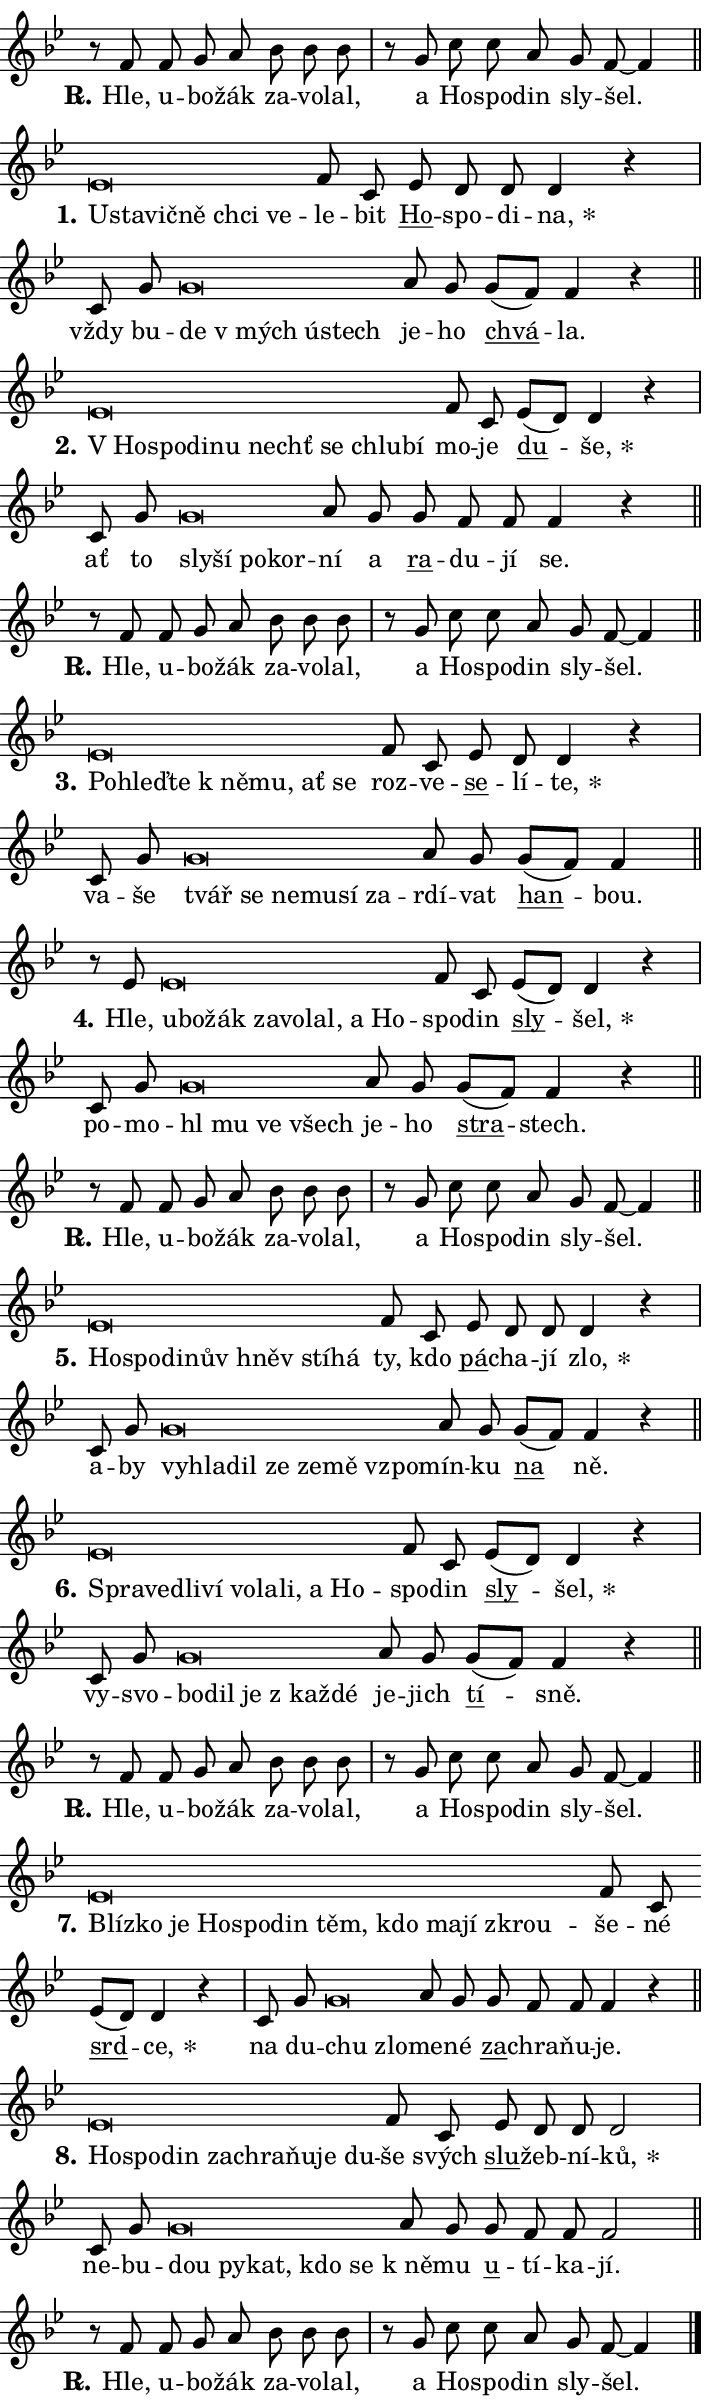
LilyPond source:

\version "2.24.0"
\header { tagline = "" }
\paper {
  indent = 0\cm
  top-margin = 0\cm
  right-margin = 0.13\cm % to fit lyric hyphens
  bottom-margin = 0\cm
  left-margin = 0\cm
  paper-width = 12\cm
  page-breaking = #ly:one-page-breaking
  system-system-spacing.basic-distance = #11
  score-system-spacing.basic-distance = #11
  ragged-last = ##f
}


%% Author: Thomas Morley
%% https://lists.gnu.org/archive/html/lilypond-user/2020-05/msg00002.html
#(define (line-position grob)
"Returns position of @var[grob} in current system:
   @code{'start}, if at first time-step
   @code{'end}, if at last time-step
   @code{'middle} otherwise
"
  (let* ((col (ly:item-get-column grob))
         (ln (ly:grob-object col 'left-neighbor))
         (rn (ly:grob-object col 'right-neighbor))
         (col-to-check-left (if (ly:grob? ln) ln col))
         (col-to-check-right (if (ly:grob? rn) rn col))
         (break-dir-left
           (and
             (ly:grob-property col-to-check-left 'non-musical #f)
             (ly:item-break-dir col-to-check-left)))
         (break-dir-right
           (and
             (ly:grob-property col-to-check-right 'non-musical #f)
             (ly:item-break-dir col-to-check-right))))
        (cond ((eqv? 1 break-dir-left) 'start)
              ((eqv? -1 break-dir-right) 'end)
              (else 'middle))))

#(define (tranparent-at-line-position vctor)
  (lambda (grob)
  "Relying on @code{line-position} select the relevant enry from @var{vctor}.
Used to determine transparency,"
    (case (line-position grob)
      ((end) (not (vector-ref vctor 0)))
      ((middle) (not (vector-ref vctor 1)))
      ((start) (not (vector-ref vctor 2))))))

noteHeadBreakVisibility =
#(define-music-function (break-visibility)(vector?)
"Makes @code{NoteHead}s transparent relying on @var{break-visibility}"
#{
  \override NoteHead.transparent =
    #(tranparent-at-line-position break-visibility)
#})

#(define delete-ledgers-for-transparent-note-heads
  (lambda (grob)
    "Reads whether a @code{NoteHead} is transparent.
If so this @code{NoteHead} is removed from @code{'note-heads} from
@var{grob}, which is supposed to be @code{LedgerLineSpanner}.
As a result ledgers are not printed for this @code{NoteHead}"
    (let* ((nhds-array (ly:grob-object grob 'note-heads))
           (nhds-list
             (if (ly:grob-array? nhds-array)
                 (ly:grob-array->list nhds-array)
                 '()))
           ;; Relies on the transparent-property being done before
           ;; Staff.LedgerLineSpanner.after-line-breaking is executed.
           ;; This is fragile ...
           (to-keep
             (remove
               (lambda (nhd)
                 (ly:grob-property nhd 'transparent #f))
               nhds-list)))
      ;; TODO find a better method to iterate over grob-arrays, similiar
      ;; to filter/remove etc for lists
      ;; For now rebuilt from scratch
      (set! (ly:grob-object grob 'note-heads)  '())
      (for-each
        (lambda (nhd)
          (ly:pointer-group-interface::add-grob grob 'note-heads nhd))
        to-keep))))

squashNotes = {
  \override NoteHead.X-extent = #'(-0.2 . 0.2)
  \override NoteHead.Y-extent = #'(-0.75 . 0)
  \override NoteHead.stencil =
    #(lambda (grob)
       (let ((pos (ly:grob-property grob 'staff-position)))
         (begin
           (if (< pos -7) (display "ERROR: Lower brevis then expected\n") (display ""))
           (if (<= pos -6) ly:text-interface::print ly:note-head::print))))
}
unSquashNotes = {
  \revert NoteHead.X-extent
  \revert NoteHead.Y-extent
  \revert NoteHead.stencil
}

hideNotes = \noteHeadBreakVisibility #begin-of-line-visible
unHideNotes = \noteHeadBreakVisibility #all-visible

% work-around for resetting accidentals
% https://lilypond.org/doc/v2.23/Documentation/notation/displaying-rhythms#unmetered-music
cadenzaMeasure = {
  \cadenzaOff
  \partial 1024 s1024
  \cadenzaOn
}

#(define-markup-command (accent layout props text) (markup?)
  "Underline accented syllable"
  (interpret-markup layout props
    #{\markup \override #'(offset . 4.3) \underline { #text }#}))

responsum = \markup \concat {
  "R" \hspace #-1.05 \path #0.1 #'((moveto 0 0.07) (lineto 0.9 0.8)) \hspace #0.05 "."
}

spaceSize = #0.6828661417322834 % exact space size for TeX Gyre Schola

\layout {
  \context {
    \Staff
    \remove "Time_signature_engraver"
    \override LedgerLineSpanner.after-line-breaking = #delete-ledgers-for-transparent-note-heads
  }
  \context {
    \Lyrics {
      \override LyricSpace.minimum-distance = \spaceSize
      \override LyricText.font-name = #"TeX Gyre Schola"
      \override LyricText.font-size = 1
      \override StanzaNumber.font-name = #"TeX Gyre Schola Bold"
      \override StanzaNumber.font-size = 1
    }
  }
  \context {
    \Score 
    \override NoteHead.text =
      #(lambda (grob) 
        (let ((pos (ly:grob-property grob 'staff-position)))
          #{\markup {
            \combine
              \halign #-0.55 \raise #(if (= pos -6) 0 0.5) \override #'(thickness . 2) \draw-line #'(3.2 . 0)
              \musicglyph "noteheads.sM1"
          }#}))
  }
}

% magnetic-lyrics.ily
%
%   written by
%     Jean Abou Samra <jean@abou-samra.fr>
%     Werner Lemberg <wl@gnu.org>
%
%   adapted by
%     Jiri Hon <jiri.hon@gmail.com>
%
% Version 2022-Apr-15

% https://www.mail-archive.com/lilypond-user@gnu.org/msg149350.html

#(define (Left_hyphen_pointer_engraver context)
   "Collect syllable-hyphen-syllable occurrences in lyrics and store
them in properties.  This engraver only looks to the left.  For
example, if the lyrics input is @code{foo -- bar}, it does the
following.

@itemize @bullet
@item
Set the @code{text} property of the @code{LyricHyphen} grob between
@q{foo} and @q{bar} to @code{foo}.

@item
Set the @code{left-hyphen} property of the @code{LyricText} grob with
text @q{foo} to the @code{LyricHyphen} grob between @q{foo} and
@q{bar}.
@end itemize

Use this auxiliary engraver in combination with the
@code{lyric-@/text::@/apply-@/magnetic-@/offset!} hook."
   (let ((hyphen #f)
         (text #f))
     (make-engraver
      (acknowledgers
       ((lyric-syllable-interface engraver grob source-engraver)
        (set! text grob)))
      (end-acknowledgers
       ((lyric-hyphen-interface engraver grob source-engraver)
        ;(when (not (grob::has-interface grob 'lyric-space-interface))
          (set! hyphen grob)));)
      ((stop-translation-timestep engraver)
       (when (and text hyphen)
         (ly:grob-set-object! text 'left-hyphen hyphen))
       (set! text #f)
       (set! hyphen #f)))))

#(define (lyric-text::apply-magnetic-offset! grob)
   "If the space between two syllables is less than the value in
property @code{LyricText@/.details@/.squash-threshold}, move the right
syllable to the left so that it gets concatenated with the left
syllable.

Use this function as a hook for
@code{LyricText@/.after-@/line-@/breaking} if the
@code{Left_@/hyphen_@/pointer_@/engraver} is active."
   (let ((hyphen (ly:grob-object grob 'left-hyphen #f)))
     (when hyphen
       (let ((left-text (ly:spanner-bound hyphen LEFT)))
         (when (grob::has-interface left-text 'lyric-syllable-interface)
           (let* ((common (ly:grob-common-refpoint grob left-text X))
                  (this-x-ext (ly:grob-extent grob common X))
                  (left-x-ext
                   (begin
                     ;; Trigger magnetism for left-text.
                     (ly:grob-property left-text 'after-line-breaking)
                     (ly:grob-extent left-text common X)))
                  ;; `delta` is the gap width between two syllables.
                  (delta (- (interval-start this-x-ext)
                            (interval-end left-x-ext)))
                  (details (ly:grob-property grob 'details))
                  (threshold (assoc-get 'squash-threshold details 0.2)))
             (when (< delta threshold)
               (let* (;; We have to manipulate the input text so that
                      ;; ligatures crossing syllable boundaries are not
                      ;; disabled.  For languages based on the Latin
                      ;; script this is essentially a beautification.
                      ;; However, for non-Western scripts it can be a
                      ;; necessity.
                      (lt (ly:grob-property left-text 'text))
                      (rt (ly:grob-property grob 'text))
                      (is-space (grob::has-interface hyphen 'lyric-space-interface))
                      (space (if is-space " " ""))
                      (extra-delta (if is-space spaceSize 0))
                      ;; Append new syllable.
                      (ltrt-space (if (and (string? lt) (string? rt))
                                (string-append lt space rt)
                                (make-concat-markup (list lt space rt))))
                      ;; Right-align `ltrt` to the right side.
                      (ltrt-space-markup (grob-interpret-markup
                               grob
                               (make-translate-markup
                                (cons (interval-length this-x-ext) 0)
                                (make-right-align-markup ltrt-space)))))
                 (begin
                   ;; Don't print `left-text`.
                   (ly:grob-set-property! left-text 'stencil #f)
                   ;; Set text and stencil (which holds all collected
                   ;; syllables so far) and shift it to the left.
                   (ly:grob-set-property! grob 'text ltrt-space)
                   (ly:grob-set-property! grob 'stencil ltrt-space-markup)
                   (ly:grob-translate-axis! grob (- (- delta extra-delta)) X))))))))))


#(define (lyric-hyphen::displace-bounds-first grob)
   ;; Make very sure this callback isn't triggered too early.
   (let ((left (ly:spanner-bound grob LEFT))
         (right (ly:spanner-bound grob RIGHT)))
     (ly:grob-property left 'after-line-breaking)
     (ly:grob-property right 'after-line-breaking)
     (ly:lyric-hyphen::print grob)))

squashThreshold = #0.4

\layout {
  \context {
    \Lyrics
    \consists #Left_hyphen_pointer_engraver
    \override LyricText.after-line-breaking =
      #lyric-text::apply-magnetic-offset!
    \override LyricHyphen.stencil = #lyric-hyphen::displace-bounds-first
    \override LyricText.details.squash-threshold = \squashThreshold
    \override LyricHyphen.minimum-distance = 0
    \override LyricHyphen.minimum-length = \squashThreshold
  }
}

squashText = \override LyricText.details.squash-threshold = 9999
unSquashText = \override LyricText.details.squash-threshold = \squashThreshold

leftText = \override LyricText.self-alignment-X = #LEFT
unLeftText = \revert LyricText.self-alignment-X

starOffset = #(lambda (grob) 
                (let ((x_offset (ly:self-alignment-interface::aligned-on-x-parent grob)))
                  (if (= x_offset 0) 0 (+ x_offset 1.2))))

star = #(define-music-function (syllable)(string?)
"Append star separator at the end of a syllable"
#{
  \once \override LyricText.X-offset = #starOffset
  \lyricmode { \markup {
    #syllable
    \override #'((font-name . "TeX Gyre Schola Bold")) \hspace #0.2 \lower #0.65 \larger "*"
  } }
#})

starAccent = #(define-music-function (syllable)(string?)
"Append star separator at the end of a syllable and make accent"
#{
  \once \override LyricText.X-offset = #starOffset
  \lyricmode { \markup {
    \accent #syllable
    \override #'((font-name . "TeX Gyre Schola Bold")) \hspace #0.2 \lower #0.65 \larger "*"
  } }
#})

breath = #(define-music-function (syllable)(string?)
"Append breathing indicator at the end of a syllable"
#{
  \lyricmode { \markup { #syllable "+" } }
#})

optionalBreath = #(define-music-function (syllable)(string?)
"Append optional breathing indicator at the end of a syllable"
#{
  \lyricmode { \markup { #syllable "(+)" } }
#})


\score {
    <<
        \new Voice = "melody" { \cadenzaOn \key bes \major \relative { r8 f' f g a bes bes bes \cadenzaMeasure \bar "|" r g c c a g f~ f4 \cadenzaMeasure \bar "||" \break } }
        \new Lyrics \lyricsto "melody" { \lyricmode { \set stanza = \responsum
Hle, u -- bo -- žák za -- vo -- lal, a Ho -- spo -- din sly -- šel. } }
    >>
    \layout {}
}

\score {
    <<
        \new Voice = "melody" { \cadenzaOn \key bes \major \relative { \squashNotes es'\breve*1/16 \hideNotes \breve*1/16 \bar "" \breve*1/16 \bar "" \breve*1/16 \bar "" \breve*1/16 \breve*1/16 \bar "" \unHideNotes \unSquashNotes f8 c \bar "" es d d d4 r \cadenzaMeasure \bar "|" c8 g' \bar "" \squashNotes g\breve*1/16 \hideNotes \breve*1/16 \bar "" \breve*1/16 \breve*1/16 \bar "" \unHideNotes \unSquashNotes a8 g \bar "" g[( f)] f4 r \cadenzaMeasure \bar "||" \break } }
        \new Lyrics \lyricsto "melody" { \lyricmode { \set stanza = "1."
\leftText U -- \squashText sta -- vič -- ně chci ve -- \unLeftText \unSquashText le -- bit \markup \accent Ho -- spo -- di -- \star na, vždy bu -- \leftText de \squashText "v mých" ú -- stech \unLeftText \unSquashText je -- ho \markup \accent chvá -- la. } }
    >>
    \layout {}
}

\score {
    <<
        \new Voice = "melody" { \cadenzaOn \key bes \major \relative { \squashNotes es'\breve*1/16 \hideNotes \breve*1/16 \bar "" \breve*1/16 \bar "" \breve*1/16 \bar "" \breve*1/16 \bar "" \breve*1/16 \bar "" \breve*1/16 \breve*1/16 \bar "" \unHideNotes \unSquashNotes f8 c \bar "" es[( d)] d4 r \cadenzaMeasure \bar "|" c8 g' \bar "" \squashNotes g\breve*1/16 \hideNotes \breve*1/16 \bar "" \breve*1/16 \breve*1/16 \bar "" \unHideNotes \unSquashNotes a8 g \bar "" g f f f4 r \cadenzaMeasure \bar "||" \break } }
        \new Lyrics \lyricsto "melody" { \lyricmode { \set stanza = "2."
\leftText "V Ho" -- \squashText spo -- di -- nu nechť se chlu -- bí \unLeftText \unSquashText mo -- je \markup \accent du -- \star še, ať to \leftText sly -- \squashText ší po -- kor -- \unLeftText \unSquashText ní a \markup \accent ra -- du -- jí se. } }
    >>
    \layout {}
}

\score {
    <<
        \new Voice = "melody" { \cadenzaOn \key bes \major \relative { r8 f' f g a bes bes bes \cadenzaMeasure \bar "|" r g c c a g f~ f4 \cadenzaMeasure \bar "||" \break } }
        \new Lyrics \lyricsto "melody" { \lyricmode { \set stanza = \responsum
Hle, u -- bo -- žák za -- vo -- lal, a Ho -- spo -- din sly -- šel. } }
    >>
    \layout {}
}

\score {
    <<
        \new Voice = "melody" { \cadenzaOn \key bes \major \relative { \squashNotes es'\breve*1/16 \hideNotes \breve*1/16 \bar "" \breve*1/16 \bar "" \breve*1/16 \bar "" \breve*1/16 \bar "" \breve*1/16 \breve*1/16 \bar "" \unHideNotes \unSquashNotes f8 c \bar "" es d d4 r \cadenzaMeasure \bar "|" c8 g' \bar "" \squashNotes g\breve*1/16 \hideNotes \breve*1/16 \bar "" \breve*1/16 \bar "" \breve*1/16 \bar "" \breve*1/16 \breve*1/16 \bar "" \unHideNotes \unSquashNotes a8 g \bar "" g[( f)] f4 \cadenzaMeasure \bar "||" \break } }
        \new Lyrics \lyricsto "melody" { \lyricmode { \set stanza = "3."
\leftText Po -- \squashText hleď -- te "k ně" -- mu, ať se \unLeftText \unSquashText roz -- ve -- \markup \accent se -- lí -- \star te, va -- še \leftText tvář \squashText se ne -- mu -- sí za -- \unLeftText \unSquashText rdí -- vat \markup \accent han -- bou. } }
    >>
    \layout {}
}

\score {
    <<
        \new Voice = "melody" { \cadenzaOn \key bes \major \relative { r8 es' \squashNotes es\breve*1/16 \hideNotes \breve*1/16 \bar "" \breve*1/16 \bar "" \breve*1/16 \bar "" \breve*1/16 \bar "" \breve*1/16 \bar "" \breve*1/16 \breve*1/16 \bar "" \unHideNotes \unSquashNotes f8 c \bar "" es[( d)] d4 r \cadenzaMeasure \bar "|" c8 g' \bar "" \squashNotes g\breve*1/16 \hideNotes \breve*1/16 \bar "" \breve*1/16 \breve*1/16 \bar "" \unHideNotes \unSquashNotes a8 g \bar "" g[( f)] f4 r \cadenzaMeasure \bar "||" \break } }
        \new Lyrics \lyricsto "melody" { \lyricmode { \set stanza = "4."
Hle, \leftText u -- \squashText bo -- žák za -- vo -- lal, a Ho -- \unLeftText \unSquashText spo -- din \markup \accent sly -- \star šel, po -- mo -- \leftText hl \squashText mu ve všech \unLeftText \unSquashText je -- ho \markup \accent stra -- stech. } }
    >>
    \layout {}
}

\score {
    <<
        \new Voice = "melody" { \cadenzaOn \key bes \major \relative { r8 f' f g a bes bes bes \cadenzaMeasure \bar "|" r g c c a g f~ f4 \cadenzaMeasure \bar "||" \break } }
        \new Lyrics \lyricsto "melody" { \lyricmode { \set stanza = \responsum
Hle, u -- bo -- žák za -- vo -- lal, a Ho -- spo -- din sly -- šel. } }
    >>
    \layout {}
}

\score {
    <<
        \new Voice = "melody" { \cadenzaOn \key bes \major \relative { \squashNotes es'\breve*1/16 \hideNotes \breve*1/16 \bar "" \breve*1/16 \bar "" \breve*1/16 \bar "" \breve*1/16 \bar "" \breve*1/16 \breve*1/16 \bar "" \unHideNotes \unSquashNotes f8 c \bar "" es d d d4 r \cadenzaMeasure \bar "|" c8 g' \bar "" \squashNotes g\breve*1/16 \hideNotes \breve*1/16 \bar "" \breve*1/16 \bar "" \breve*1/16 \bar "" \breve*1/16 \bar "" \breve*1/16 \breve*1/16 \bar "" \unHideNotes \unSquashNotes a8 g \bar "" g[( f)] f4 r \cadenzaMeasure \bar "||" \break } }
        \new Lyrics \lyricsto "melody" { \lyricmode { \set stanza = "5."
\leftText Ho -- \squashText spo -- di -- nův hněv stí -- há \unLeftText \unSquashText ty, kdo \markup \accent pá -- cha -- jí \star zlo, a -- by \leftText vy -- \squashText hla -- dil ze ze -- mě vzpo -- \unLeftText \unSquashText mín -- ku \markup \accent na ně. } }
    >>
    \layout {}
}

\score {
    <<
        \new Voice = "melody" { \cadenzaOn \key bes \major \relative { \squashNotes es'\breve*1/16 \hideNotes \breve*1/16 \bar "" \breve*1/16 \bar "" \breve*1/16 \bar "" \breve*1/16 \bar "" \breve*1/16 \bar "" \breve*1/16 \bar "" \breve*1/16 \breve*1/16 \bar "" \unHideNotes \unSquashNotes f8 c \bar "" es[( d)] d4 r \cadenzaMeasure \bar "|" c8 g' \bar "" \squashNotes g\breve*1/16 \hideNotes \breve*1/16 \bar "" \breve*1/16 \bar "" \breve*1/16 \breve*1/16 \bar "" \unHideNotes \unSquashNotes a8 g \bar "" g[( f)] f4 r \cadenzaMeasure \bar "||" \break } }
        \new Lyrics \lyricsto "melody" { \lyricmode { \set stanza = "6."
\leftText Spra -- \squashText ve -- dli -- ví vo -- la -- li, a Ho -- \unLeftText \unSquashText spo -- din \markup \accent sly -- \star šel, vy -- svo -- \leftText bo -- \squashText dil je "z kaž" -- dé \unLeftText \unSquashText je -- jich \markup \accent tí -- sně. } }
    >>
    \layout {}
}

\score {
    <<
        \new Voice = "melody" { \cadenzaOn \key bes \major \relative { r8 f' f g a bes bes bes \cadenzaMeasure \bar "|" r g c c a g f~ f4 \cadenzaMeasure \bar "||" \break } }
        \new Lyrics \lyricsto "melody" { \lyricmode { \set stanza = \responsum
Hle, u -- bo -- žák za -- vo -- lal, a Ho -- spo -- din sly -- šel. } }
    >>
    \layout {}
}

\score {
    <<
        \new Voice = "melody" { \cadenzaOn \key bes \major \relative { \squashNotes es'\breve*1/16 \hideNotes \breve*1/16 \bar "" \breve*1/16 \bar "" \breve*1/16 \bar "" \breve*1/16 \bar "" \breve*1/16 \bar "" \breve*1/16 \bar "" \breve*1/16 \bar "" \breve*1/16 \bar "" \breve*1/16 \breve*1/16 \bar "" \unHideNotes \unSquashNotes f8 c \bar "" es[( d)] d4 r \cadenzaMeasure \bar "|" c8 g' \bar "" \squashNotes g\breve*1/16 \hideNotes \breve*1/16 \bar "" \unHideNotes \unSquashNotes a8 g \bar "" g f f f4 r \cadenzaMeasure \bar "||" \break } }
        \new Lyrics \lyricsto "melody" { \lyricmode { \set stanza = "7."
\leftText Blíz -- \squashText ko je Ho -- spo -- din těm, kdo ma -- jí zkrou -- \unLeftText \unSquashText še -- né \markup \accent srd -- \star ce, na du -- \leftText chu \squashText zlo -- \unLeftText \unSquashText me -- né \markup \accent za -- chra -- ňu -- je. } }
    >>
    \layout {}
}

\score {
    <<
        \new Voice = "melody" { \cadenzaOn \key bes \major \relative { \squashNotes es'\breve*1/16 \hideNotes \breve*1/16 \bar "" \breve*1/16 \bar "" \breve*1/16 \bar "" \breve*1/16 \bar "" \breve*1/16 \bar "" \breve*1/16 \breve*1/16 \bar "" \unHideNotes \unSquashNotes f8 c \bar "" es d d d2 \cadenzaMeasure \bar "|" c8 g' \bar "" \squashNotes g\breve*1/16 \hideNotes \breve*1/16 \bar "" \breve*1/16 \bar "" \breve*1/16 \breve*1/16 \bar "" \unHideNotes \unSquashNotes a8 g \bar "" g f f f2 \cadenzaMeasure \bar "||" \break } }
        \new Lyrics \lyricsto "melody" { \lyricmode { \set stanza = "8."
\leftText Ho -- \squashText spo -- din za -- chra -- ňu -- je du -- \unLeftText \unSquashText še svých \markup \accent slu -- žeb -- ní -- \star ků, ne -- bu -- \leftText dou \squashText py -- kat, kdo se \unLeftText \unSquashText "k ně" -- mu \markup \accent u -- tí -- ka -- jí. } }
    >>
    \layout {}
}

\score {
    <<
        \new Voice = "melody" { \cadenzaOn \key bes \major \relative { r8 f' f g a bes bes bes \cadenzaMeasure \bar "|" r g c c a g f~ f4 \cadenzaMeasure \bar "||" \break } \bar "|." }
        \new Lyrics \lyricsto "melody" { \lyricmode { \set stanza = \responsum
Hle, u -- bo -- žák za -- vo -- lal, a Ho -- spo -- din sly -- šel. } }
    >>
    \layout {}
}
